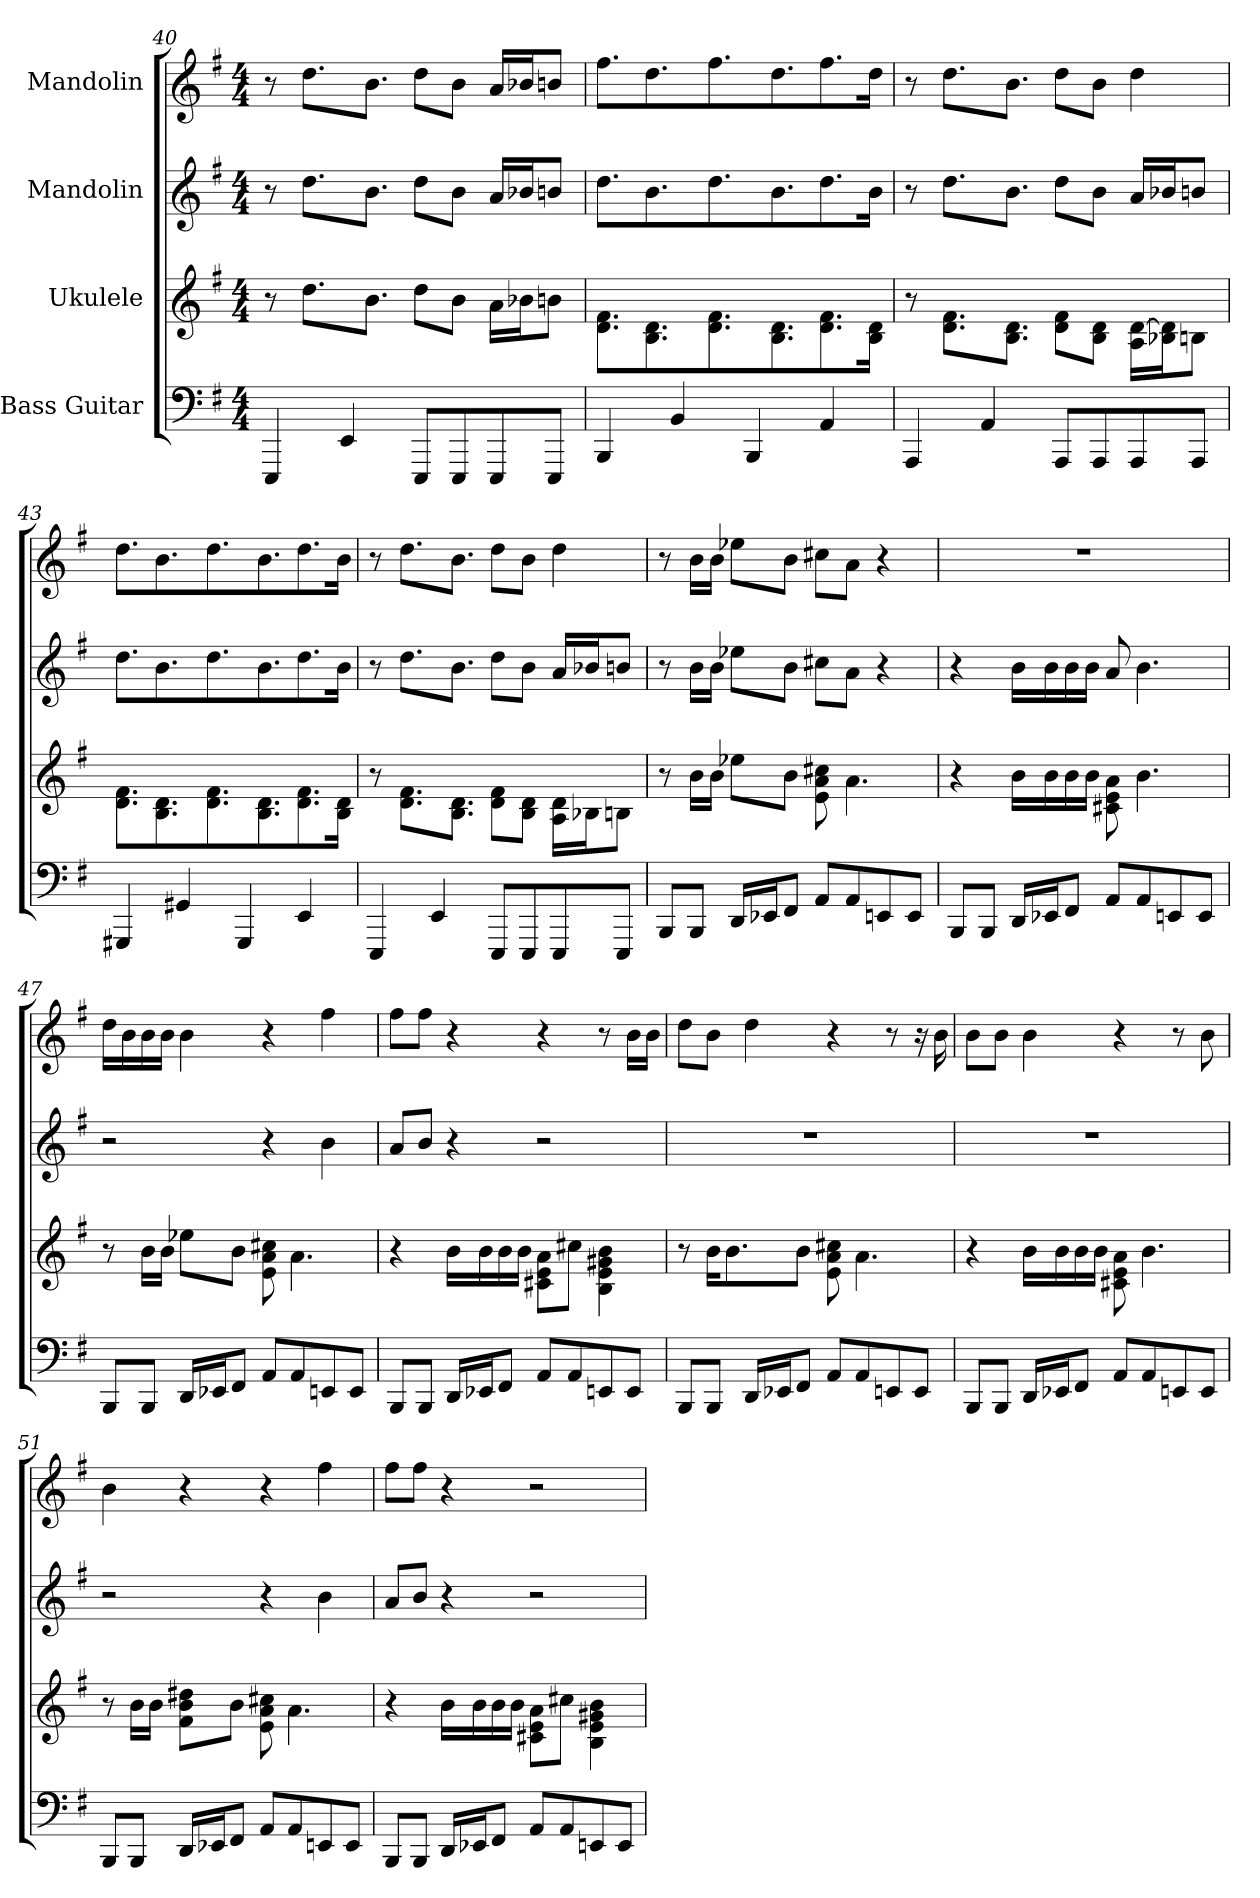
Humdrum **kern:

**kern	**kern	**kern	**kern
*part4	*part3	*part2	*part1
*staff4	*staff3	*staff2	*staff1
*I"Bass Guitar	*I"Ukulele	*I"Mandolin	*I"Mandolin
*	*	*clefG2	*clefG2
*k[f#]	*k[f#]	*k[f#]	*k[f#]
*G:	*G:	*G:	*G:
*M4/4	*M4/4	*M4/4	*M4/4
=40	=40	=40	=40
4EEEi/	8r	8r	8r
.	8.ddj\L	8.ddZ\L	8.ddV\L
4EEi/	.	.	.
.	8.bj\J	8.bZ\J	8.bV\J
8EEEi/L	8ddj\L	8ddZ\L	8ddV\L
8EEEi/	8bj\J	8bZ\J	8bV\J
8EEEi/	16aj\LL	16aZ/LL	16aV/LL
.	16b-j\J	16b-XZ/J	16b-XV/J
8EEEi/J	8bj\J	8bnZ/J	8bnV/J
=41	=41	=41	=41
4BBBi/	8.dj\ 8.f#jL	8.ddZ\L	8.ff#V\L
.	8.Bj\ 8.dj	8.bZ\	8.ddV\
4BBi/	.	.	.
.	8.dj\ 8.f#j	8.ddZ\	8.ff#V\
4BBBi/	.	.	.
.	8.Bj\ 8.dj	8.bZ\	8.ddV\
4AAi/	8.dj\ 8.f#j	8.ddZ\	8.ff#V\
.	16Bj\ 16djJk	16bZ\Jk	16ddV\Jk
=42	=42	=42	=42
4AAAi/	8r	8r	8r
.	8.dj\ 8.f#jL	8.ddZ\L	8.ddV\L
4AAi/	.	.	.
.	8.Bj\ 8.djJ	8.bZ\J	8.bV\J
8AAAi/L	8dj\ 8f#jL	8ddZ\L	8ddV\L
8AAAi/	8Bj\ 8djJ	8bZ\J	8bV\J
8AAAi/	16Aj\ [16djLL	16aZ/LL	4ddV\
.	16B-j\ 16dj]J	16b-XZ/J	.
8AAAi/J	8Bj\J	8bnZ/J	.
!!LO:LB:g=z
=43	=43	=43	=43
4GGG#i/	8.dj\ 8.f#jL	8.ddZ\L	8.ddV\L
.	8.Bj\ 8.dj	8.bZ\	8.bV\
4GG#i/	.	.	.
.	8.dj\ 8.f#j	8.ddZ\	8.ddV\
4GGG#i/	.	.	.
.	8.Bj\ 8.dj	8.bZ\	8.bV\
4EEi/	8.dj\ 8.f#j	8.ddZ\	8.ddV\
.	16Bj\ 16djJk	16bZ\Jk	16bV\Jk
=44	=44	=44	=44
4EEEi/	8r	8r	8r
.	8.dj\ 8.f#jL	8.ddZ\L	8.ddV\L
4EEi/	.	.	.
.	8.Bj\ 8.djJ	8.bZ\J	8.bV\J
8EEEi/L	8dj\ 8f#jL	8ddZ\L	8ddV\L
8EEEi/	8Bj\ 8djJ	8bZ\J	8bV\J
8EEEi/	16Aj\ 16djLL	16aZ/LL	4ddV\
.	16B-j\J	16b-XZ/J	.
8EEEi/J	8Bj\J	8bnZ/J	.
=45	=45	=45	=45
8BBBi/L	8r	8r	8r
8BBBi/J	16bj\LL	16bZ\LL	16bV\LL
.	16bj\JJ	16bZ\JJ	16bV\JJ
16DDi/LL	8ee-j\L	8ee-XZ\L	8ee-XV\L
16EE-i/J	.	.	.
8FF#i/J	8bj\J	8bZ\J	8bV\J
8AAi/L	8ej\ 8aj 8cc#j	8cc#XZ\L	8cc#XV\L
8AAi/	4.aj\	8aZ\J	8aV\J
8EEi/	.	4r	4r
8EEi/J	.	.	.
=46	=46	=46	=46
8BBBi/L	4r	4r	1r
8BBBi/J	.	.	.
16DDi/LL	16bj\LL	16bZ\LL	.
16EE-i/J	16bj\	16bZ\	.
8FF#i/J	16bj\	16bZ\	.
.	16bj\JJ	16bZ\JJ	.
8AAi/L	8c#j\ 8ej 8aj	8aZ/	.
8AAi/	4.bj\	4.bZ\	.
8EEi/	.	.	.
8EEi/J	.	.	.
=47	=47	=47	=47
8BBBi/L	8r	2r	16ddV\LL
.	.	.	16bV\
8BBBi/J	16bj\LL	.	16bV\
.	16bj\JJ	.	16bV\JJ
16DDi/LL	8ee-j\L	.	4bV\
16EE-i/J	.	.	.
8FF#i/J	8bj\J	.	.
8AAi/L	8ej\ 8aj 8cc#j	4r	4r
8AAi/	4.aj\	.	.
8EEi/	.	4bZ\	4ff#V\
8EEi/J	.	.	.
!!LO:LB:g=z
=48	=48	=48	=48
8BBBi/L	4r	8aZ/L	8ff#V\L
8BBBi/J	.	8bZ/J	8ff#V\J
16DDi/LL	16bj\LL	4r	4r
16EE-i/J	16bj\	.	.
8FF#i/J	16bj\	.	.
.	16bj\JJ	.	.
8AAi/L	8c#j\ 8ej 8ajL	2r	4r
8AAi/	8cc#j\J	.	.
8EEi/	4Bj\ 4ej 4g#j 4bj	.	8r
8EEi/J	.	.	16bV\LL
.	.	.	16bV\JJ
=49	=49	=49	=49
8BBBi/L	8r	1r	8ddV\L
8BBBi/J	16bj\KL	.	8bV\J
.	8.bj\	.	.
16DDi/LL	.	.	4ddV\
16EE-i/J	.	.	.
8FF#i/J	8bj\J	.	.
8AAi/L	8ej\ 8aj 8cc#j	.	4r
8AAi/	4.aj\	.	.
8EEi/	.	.	8r
8EEi/J	.	.	16r
.	.	.	16bV\
=50	=50	=50	=50
8BBBi/L	4r	1r	8bV\L
8BBBi/J	.	.	8bV\J
16DDi/LL	16bj\LL	.	4bV\
16EE-i/J	16bj\	.	.
8FF#i/J	16bj\	.	.
.	16bj\JJ	.	.
8AAi/L	8c#j\ 8ej 8aj	.	4r
8AAi/	4.bj\	.	.
8EEi/	.	.	8r
8EEi/J	.	.	8bV\
=51	=51	=51	=51
8BBBi/L	8r	2r	4bV\
8BBBi/J	16bj\LL	.	.
.	16bj\JJ	.	.
16DDi/LL	8f#j\ 8bj 8dd#jL	.	4r
16EE-i/J	.	.	.
8FF#i/J	8bj\J	.	.
8AAi/L	8ej\ 8aj 8cc#j	4r	4r
8AAi/	4.aj\	.	.
8EEi/	.	4bZ\	4ff#V\
8EEi/J	.	.	.
!!LO:LB:g=z
=52	=52	=52	=52
8BBBi/L	4r	8aZ/L	8ff#V\L
8BBBi/J	.	8bZ/J	8ff#V\J
16DDi/LL	16bj\LL	4r	4r
16EE-i/J	16bj\	.	.
8FF#i/J	16bj\	.	.
.	16bj\JJ	.	.
8AAi/L	8c#j\ 8ej 8ajL	2r	2r
8AAi/	8cc#j\J	.	.
8EEi/	4Bj\ 4ej 4g#j 4bj	.	.
8EEi/J	.	.	.
=	=	=	=
*-	*-	*-	*-
